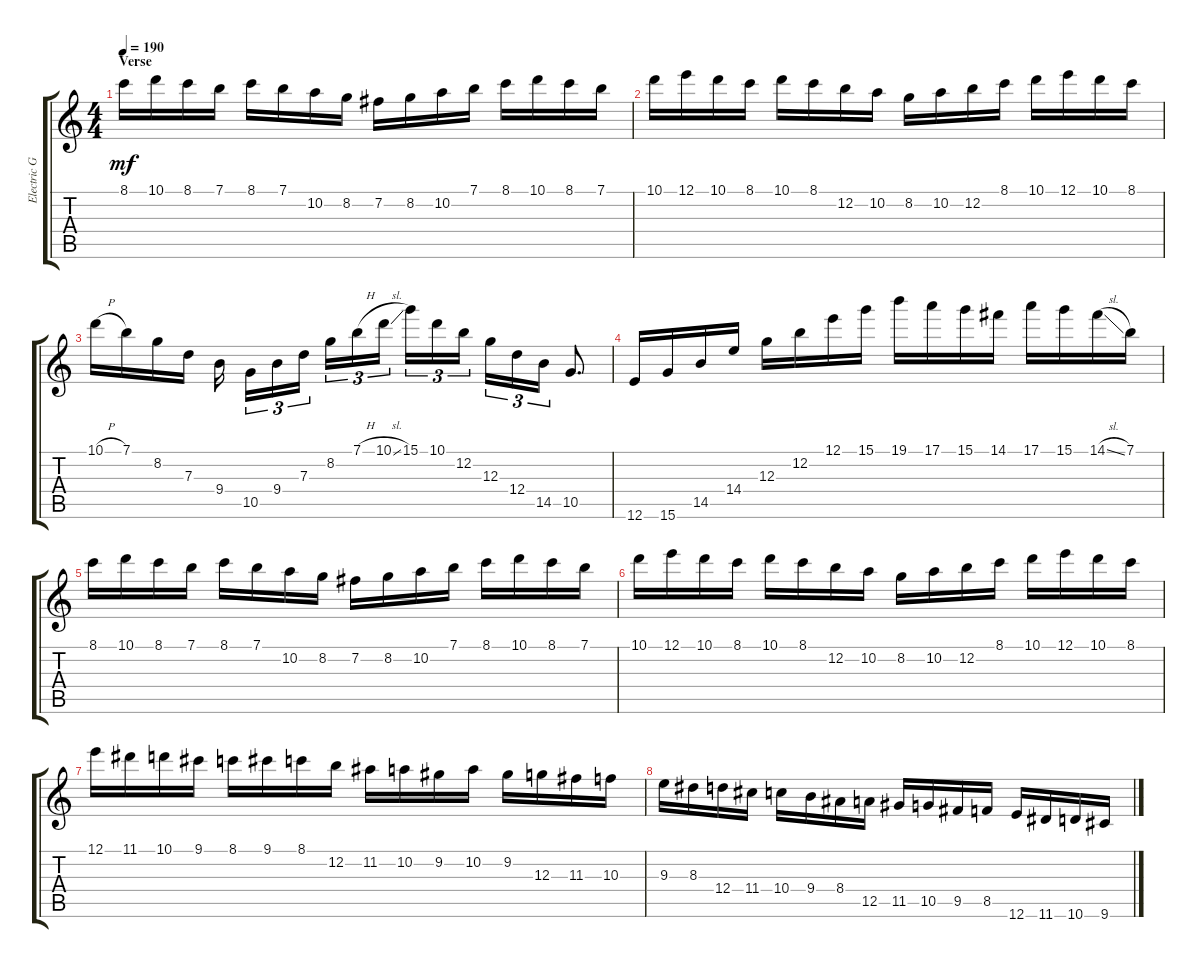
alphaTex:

\track ("Electric Guitar" "Electric G") {instrument distortionguitar}
\staff {score tabs}
\tuning (E4 B3 G3 D3 A2 E2) {hide}
\ts (4 4)
\section ("" "Verse")
\tempo 190
\clef g2
\ks c
8.1.16{dy mf} 10.1.16 8.1.16 7.1.16 8.1.16 7.1.16 10.2.16 8.2.16 7.2.16 8.2.16 10.2.16 7.1.16 8.1.16 10.1.16 8.1.16 7.1.16 |
10.1.16 12.1.16 10.1.16 8.1.16 10.1.16 8.1.16 12.2.16 10.2.16 8.2.16 10.2.16 12.2.16 8.1.16 10.1.16 12.1.16 10.1.16 8.1.16 |
10.1{h}.16 7.1.16 8.2.16 7.3.16 9.4.16 10.5.16{tu (3 2)} 9.4.16{tu (3 2)} 7.3.16{tu (3 2)} 8.2.16{tu (3 2)} 7.1{h}.16{tu (3 2)} 10.1{sl}.16{tu (3 2)} 15.1.16{tu (3 2)} 10.1.16{tu (3 2)} 12.2.16{tu (3 2)} 12.3.16{tu (3 2)} 12.4.16{tu (3 2)} 14.5.16{tu (3 2)} 10.5.8{d} |
12.6.16 15.6.16 14.5.16 14.4.16 12.3.16 12.2.16 12.1.16 15.1.16 19.1.16 17.1.16 15.1.16 14.1.16 17.1.16 15.1.16 14.1{sl}.16 7.1.16 |
8.1.16 10.1.16 8.1.16 7.1.16 8.1.16 7.1.16 10.2.16 8.2.16 7.2.16 8.2.16 10.2.16 7.1.16 8.1.16 10.1.16 8.1.16 7.1.16 |
10.1.16 12.1.16 10.1.16 8.1.16 10.1.16 8.1.16 12.2.16 10.2.16 8.2.16 10.2.16 12.2.16 8.1.16 10.1.16 12.1.16 10.1.16 8.1.16 |
12.1.16 11.1.16 10.1.16 9.1.16 8.1.16 9.1.16 8.1.16 12.2.16 11.2.16 10.2.16 9.2.16 10.2.16 9.2.16 12.3.16 11.3.16 10.3.16 |
9.3.16 8.3.16 12.4.16 11.4.16 10.4.16 9.4.16 8.4.16 12.5.16 11.5.16 10.5.16 9.5.16 8.5.16 12.6.16 11.6.16 10.6.16 9.6.16
